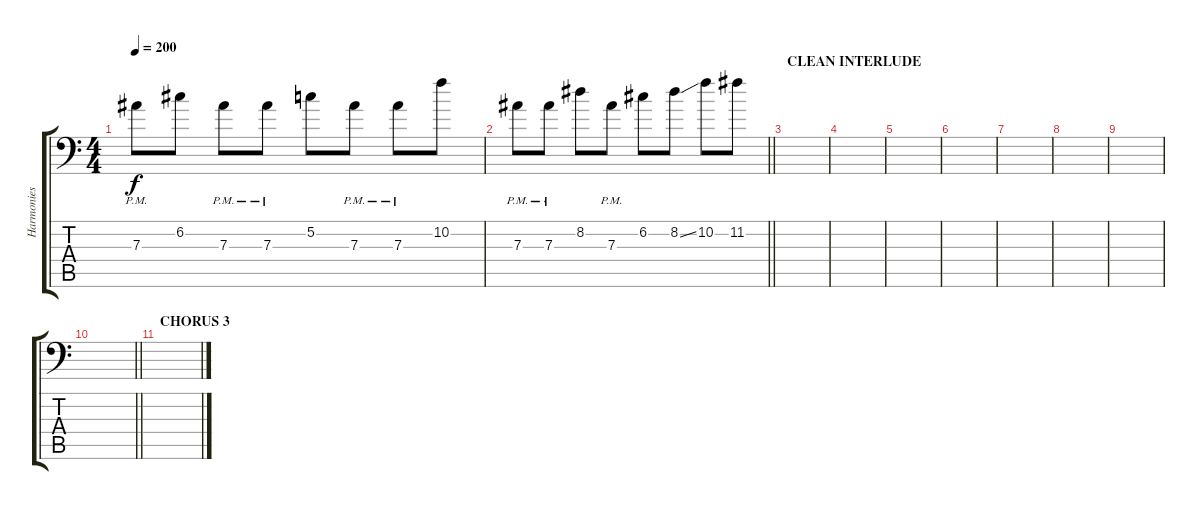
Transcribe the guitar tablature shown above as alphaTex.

\track ("Harmonies" "Harmonies") {instrument distortionguitar}
\staff {score tabs}
\tuning (C4 G3 Eb3 Bb2 F2 Bb1) {hide}
\ts (4 4)
\tempo 200
\clef f4
\ks c
7.3{pm}.8{dy f} 6.2.8 7.3{pm}.8 7.3{pm}.8 5.2.8 7.3{pm}.8 7.3{pm}.8 10.2.8 |
\barLineRight lightlight
7.3{pm}.8 7.3{pm}.8 8.2.8 7.3{pm}.8 6.2.8 8.2{ss}.8 10.2.8 11.2.8 |
\section ("" "CLEAN INTERLUDE")
|
|
|
|
|
|
|
\barLineRight lightlight
|
\section ("" "CHORUS 3")
